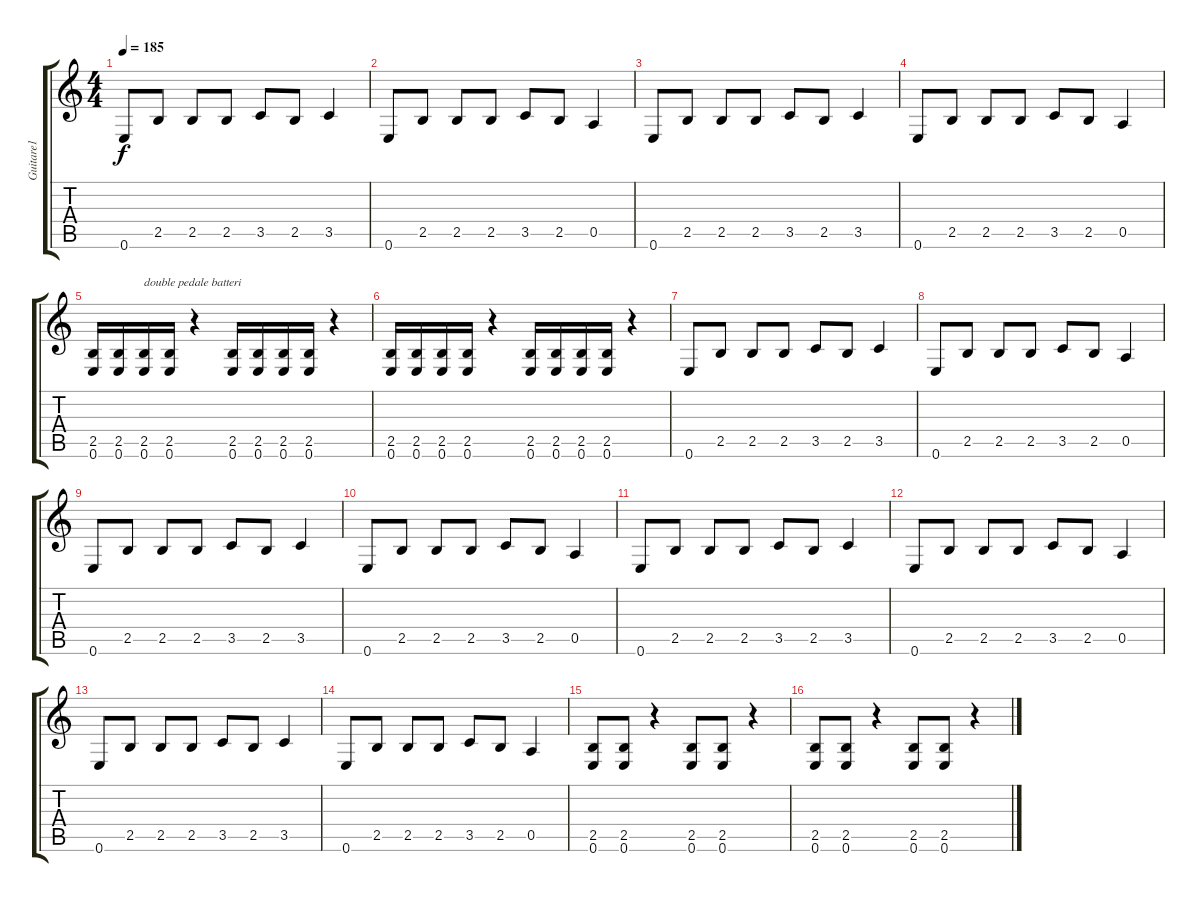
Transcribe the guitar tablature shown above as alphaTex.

\track ("Guitare1" "Guitare1") {instrument overdrivenguitar}
\staff {score tabs}
\tuning (E4 B3 G3 D3 A2 E2) {hide}
\ts (4 4)
\tempo 185
\clef g2
\ks c
0.6.8{dy f} 2.5.8 2.5.8 2.5.8 3.5.8 2.5.8 3.5.4 |
0.6.8 2.5.8 2.5.8 2.5.8 3.5.8 2.5.8 0.5.4 |
0.6.8 2.5.8 2.5.8 2.5.8 3.5.8 2.5.8 3.5.4 |
0.6.8 2.5.8 2.5.8 2.5.8 3.5.8 2.5.8 0.5.4 |
(2.5 0.6).16 (2.5 0.6).16 (2.5 0.6).16{txt "double pedale batteri"} (2.5 0.6).16 r.4 (2.5 0.6).16 (2.5 0.6).16 (2.5 0.6).16 (2.5 0.6).16 r.4 |
(2.5 0.6).16 (2.5 0.6).16 (2.5 0.6).16 (2.5 0.6).16 r.4 (2.5 0.6).16 (2.5 0.6).16 (2.5 0.6).16 (2.5 0.6).16 r.4 |
0.6.8 2.5.8 2.5.8 2.5.8 3.5.8 2.5.8 3.5.4 |
0.6.8 2.5.8 2.5.8 2.5.8 3.5.8 2.5.8 0.5.4 |
0.6.8 2.5.8 2.5.8 2.5.8 3.5.8 2.5.8 3.5.4 |
0.6.8 2.5.8 2.5.8 2.5.8 3.5.8 2.5.8 0.5.4 |
0.6.8 2.5.8 2.5.8 2.5.8 3.5.8 2.5.8 3.5.4 |
0.6.8 2.5.8 2.5.8 2.5.8 3.5.8 2.5.8 0.5.4 |
0.6.8 2.5.8 2.5.8 2.5.8 3.5.8 2.5.8 3.5.4 |
0.6.8 2.5.8 2.5.8 2.5.8 3.5.8 2.5.8 0.5.4 |
(2.5 0.6).8 (2.5 0.6).8 r.4 (2.5 0.6).8 (2.5 0.6).8 r.4 |
(2.5 0.6).8 (2.5 0.6).8 r.4 (2.5 0.6).8 (2.5 0.6).8 r.4
